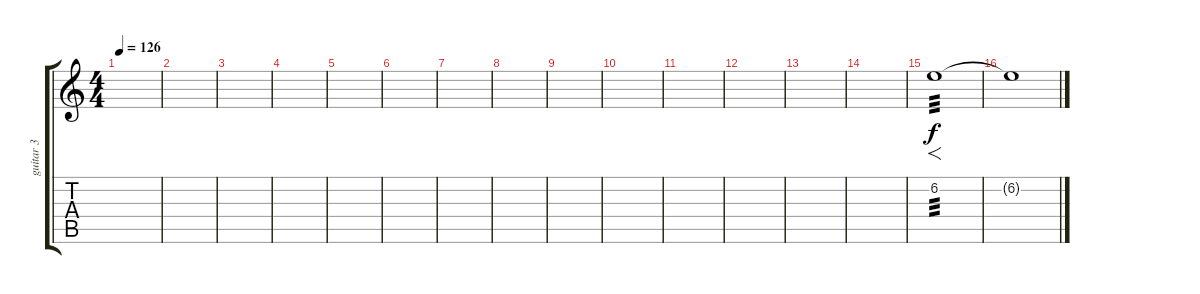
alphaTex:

\track ("guitar 3" "guitar 3") {instrument overdrivenguitar}
\staff {score tabs}
\tuning (Eb4 Bb3 Gb3 Db3 Ab2 Eb2) {hide}
\ts (4 4)
\tempo 126
\clef g2
\ks c
|
|
|
|
|
|
|
|
|
|
|
|
|
|
6.2.1{f tp 3} |
6.2{t}.1
